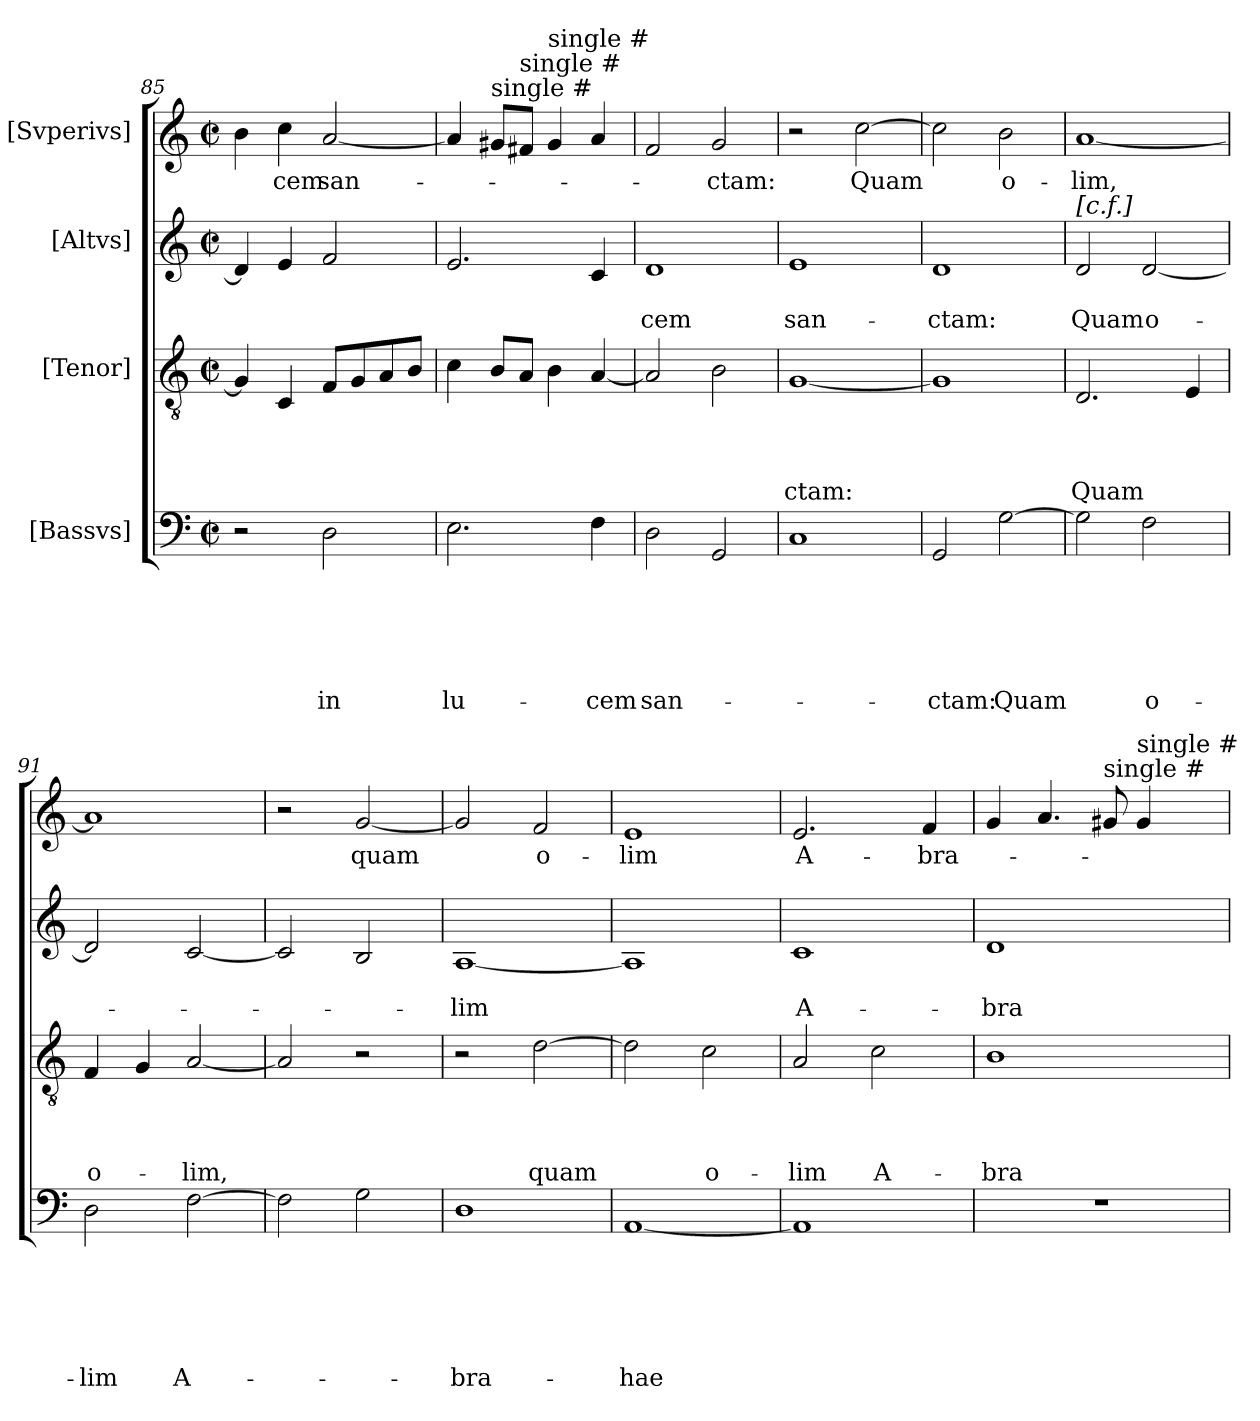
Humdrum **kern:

**kern	**text	**text	**text	**text	**text	**text	**kern	**text	**text	**text	**text	**kern	**text	**text	**kern	**text
*part4	*part4	*part4	*part4	*part4	*part4	*part4	*part3	*part3	*part3	*part3	*part3	*part2	*part2	*part2	*part1	*part1
*staff4	*staff4	*staff4	*staff4	*staff4	*staff4	*staff4	*staff3	*staff3	*staff3	*staff3	*staff3	*staff2	*staff2	*staff2	*staff1	*staff1
*I"[Bassvs]	*	*	*	*	*	*	*I"[Tenor]	*	*	*	*	*I"[Altvs]	*	*	*I"[Svperivs]	*
*clefF4	*	*	*	*	*	*	*clefGv2	*	*	*	*	*clefG2	*	*	*clefG2	*
*k[]	*	*	*	*	*	*	*k[]	*	*	*	*	*k[]	*	*	*k[]	*
*C:	*	*	*	*	*	*	*C:	*	*	*	*	*C:	*	*	*C:	*
*M2/2	*	*	*	*	*	*	*M2/2	*	*	*	*	*M2/2	*	*	*M2/2	*
*met(c|)	*	*	*	*	*	*	*met(c|)	*	*	*	*	*met(c|)	*	*	*met(c|)	*
=85	=85	=85	=85	=85	=85	=85	=85	=85	=85	=85	=85	=85	=85	=85	=85	=85
2r	.	.	.	.	.	.	4G/]	.	.	.	.	4d/]	.	.	4b\	.
!	!	!	!	!	!	!	!	!	!	!	!	!	!	!	!	!LO:LY:b
.	.	.	.	.	.	.	4C/	.	.	.	.	4e/	.	.	4cc\	-cem
!	!	!	!	!	!	!LO:LY:b	!	!	!	!	!	!	!	!	!	!LO:LY:b
2D\	.	.	.	.	.	in	8F/L	.	.	.	.	2f/	.	.	[<2a/	san-
.	.	.	.	.	.	.	8G/	.	.	.	.	.	.	.	.	.
.	.	.	.	.	.	.	8A/	.	.	.	.	.	.	.	.	.
.	.	.	.	.	.	.	8B/J	.	.	.	.	.	.	.	.	.
=86	=86	=86	=86	=86	=86	=86	=86	=86	=86	=86	=86	=86	=86	=86	=86	=86
!	!	!	!	!	!	!LO:LY:b	!	!	!	!	!	!	!	!	!	!
2.E\	.	.	.	.	.	lu-	4c\	.	.	.	.	2.e/	.	.	4a/]	.
!	!	!	!	!	!	!	!	!	!	!	!	!	!	!	!LO:TX:a:t=single #	!
.	.	.	.	.	.	.	8B/L	.	.	.	.	.	.	.	8g#/L	.
!	!	!	!	!	!	!	!	!	!	!	!	!	!	!	!LO:TX:a:t=single #	!
.	.	.	.	.	.	.	8A/J	.	.	.	.	.	.	.	8f#/J	.
!	!	!	!	!	!	!	!	!	!	!	!	!	!	!	!LO:TX:a:t=single #	!
.	.	.	.	.	.	.	4B\	.	.	.	.	.	.	.	4g#/	.
!	!	!	!	!	!	!LO:LY:b	!	!	!	!	!	!	!	!	!	!
4F\	.	.	.	.	.	-cem	[<4A/	.	.	.	.	4c/	.	.	4a/	.
=87	=87	=87	=87	=87	=87	=87	=87	=87	=87	=87	=87	=87	=87	=87	=87	=87
!	!	!	!	!	!	!LO:LY:b	!	!	!	!	!	!	!	!LO:LY:b	!	!
2D\	.	.	.	.	.	san-	2A/]	.	.	.	.	1d	.	-cem	2f/	.
!	!	!	!	!	!	!	!	!	!	!	!	!	!	!	!	!LO:LY:b
2GG/	.	.	.	.	.	.	2B\	.	.	.	.	.	.	.	2g/	-ctam:
=88	=88	=88	=88	=88	=88	=88	=88	=88	=88	=88	=88	=88	=88	=88	=88	=88
!	!	!	!	!	!	!	!	!	!	!	!LO:LY:b	!	!	!LO:LY:b	!	!
1C	.	.	.	.	.	.	[<1G	.	.	.	-ctam:	1e	.	san-	2r	.
!	!	!	!	!	!	!	!	!	!	!	!	!	!	!	!	!LO:LY:b
.	.	.	.	.	.	.	.	.	.	.	.	.	.	.	[>2cc\	Quam
=89	=89	=89	=89	=89	=89	=89	=89	=89	=89	=89	=89	=89	=89	=89	=89	=89
!	!	!	!	!	!	!LO:LY:b	!	!	!	!	!	!	!	!LO:LY:b	!	!
2GG/	.	.	.	.	.	-ctam:	1G]	.	.	.	.	1d	.	-ctam:	2cc\]	.
!	!	!	!	!	!	!LO:LY:b	!	!	!	!	!	!	!	!	!	!LO:LY:b
[<2G\	.	.	.	.	.	Quam	.	.	.	.	.	.	.	.	2b\	o-
!!LO:PB:g=z
=90	=90	=90	=90	=90	=90	=90	=90	=90	=90	=90	=90	=90	=90	=90	=90	=90
!	!	!	!	!	!	!	!	!	!	!	!	!LO:TX:a:t=[c.f.]	!	!	!	!
!	!	!	!	!	!	!	!	!	!	!	!LO:LY:b	!	!	!LO:LY:b	!	!LO:LY:b
2G\]	.	.	.	.	.	.	2.D/	.	.	.	Quam	2d/	.	Quam	[<1a	-lim,
!	!	!	!	!	!	!LO:LY:b	!	!	!	!	!	!	!	!LO:LY:b	!	!
2F\	.	.	.	.	.	o-	.	.	.	.	.	[<2d/	.	o-	.	.
.	.	.	.	.	.	.	4E/	.	.	.	.	.	.	.	.	.
=91	=91	=91	=91	=91	=91	=91	=91	=91	=91	=91	=91	=91	=91	=91	=91	=91
!	!	!	!	!	!	!LO:LY:b	!	!	!	!	!LO:LY:b	!	!	!	!	!
2D\	.	.	.	.	.	-lim	4F/	.	.	.	o-	2d/]	.	.	1a]	.
.	.	.	.	.	.	.	4G/	.	.	.	.	.	.	.	.	.
!	!	!	!	!	!	!LO:LY:b	!	!	!	!	!LO:LY:b	!	!	!	!	!
[>2F\	.	.	.	.	.	A-	[<2A/	.	.	.	-lim,	[<2c/	.	.	.	.
=92	=92	=92	=92	=92	=92	=92	=92	=92	=92	=92	=92	=92	=92	=92	=92	=92
2F\]	.	.	.	.	.	.	2A/]	.	.	.	.	2c/]	.	.	2r	.
!	!	!	!	!	!	!	!	!	!	!	!	!	!	!	!	!LO:LY:b
2G\	.	.	.	.	.	.	2r	.	.	.	.	2B/	.	.	[<2g/	quam
=93	=93	=93	=93	=93	=93	=93	=93	=93	=93	=93	=93	=93	=93	=93	=93	=93
!	!	!	!	!	!	!LO:LY:b	!	!	!	!	!	!	!	!LO:LY:b	!	!
1D	.	.	.	.	.	-bra-	2r	.	.	.	.	[<1A	.	-lim	2g/]	.
!	!	!	!	!	!	!	!	!	!	!	!LO:LY:b	!	!	!	!	!LO:LY:b
.	.	.	.	.	.	.	[>2d\	.	.	.	quam	.	.	.	2f/	o-
=94	=94	=94	=94	=94	=94	=94	=94	=94	=94	=94	=94	=94	=94	=94	=94	=94
!	!	!	!	!	!	!LO:LY:b	!	!	!	!	!	!	!	!	!	!LO:LY:b
[<1AA	.	.	.	.	.	-hae	2d\]	.	.	.	.	1A]	.	.	1e	-lim
!	!	!	!	!	!	!	!	!	!	!	!LO:LY:b	!	!	!	!	!
.	.	.	.	.	.	.	2c\	.	.	.	o-	.	.	.	.	.
=95	=95	=95	=95	=95	=95	=95	=95	=95	=95	=95	=95	=95	=95	=95	=95	=95
!	!	!	!	!	!	!	!	!	!	!	!LO:LY:b	!	!	!LO:LY:b	!	!LO:LY:b
1AA]	.	.	.	.	.	.	2A/	.	.	.	-lim	1c	.	A-	2.e/	A-
!	!	!	!	!	!	!	!	!	!	!	!LO:LY:b	!	!	!	!	!
.	.	.	.	.	.	.	2c\	.	.	.	A-	.	.	.	.	.
!	!	!	!	!	!	!	!	!	!	!	!	!	!	!	!	!LO:LY:b
.	.	.	.	.	.	.	.	.	.	.	.	.	.	.	4f/	-bra-
=96	=96	=96	=96	=96	=96	=96	=96	=96	=96	=96	=96	=96	=96	=96	=96	=96
!	!	!	!	!	!	!	!	!	!	!	!LO:LY:b	!	!	!LO:LY:b	!	!
1r	.	.	.	.	.	.	1B	.	.	.	-bra-	1d	.	-bra-	4g/	.
.	.	.	.	.	.	.	.	.	.	.	.	.	.	.	4.a/	.
!	!	!	!	!	!	!	!	!	!	!	!	!	!	!	!LO:TX:a:t=single #	!
.	.	.	.	.	.	.	.	.	.	.	.	.	.	.	8g#/	.
!	!	!	!	!	!	!	!	!	!	!	!	!	!	!	!LO:TX:a:t=single #	!
.	.	.	.	.	.	.	.	.	.	.	.	.	.	.	4g#/	.
=	=	=	=	=	=	=	=	=	=	=	=	=	=	=	=	=
*-	*-	*-	*-	*-	*-	*-	*-	*-	*-	*-	*-	*-	*-	*-	*-	*-
